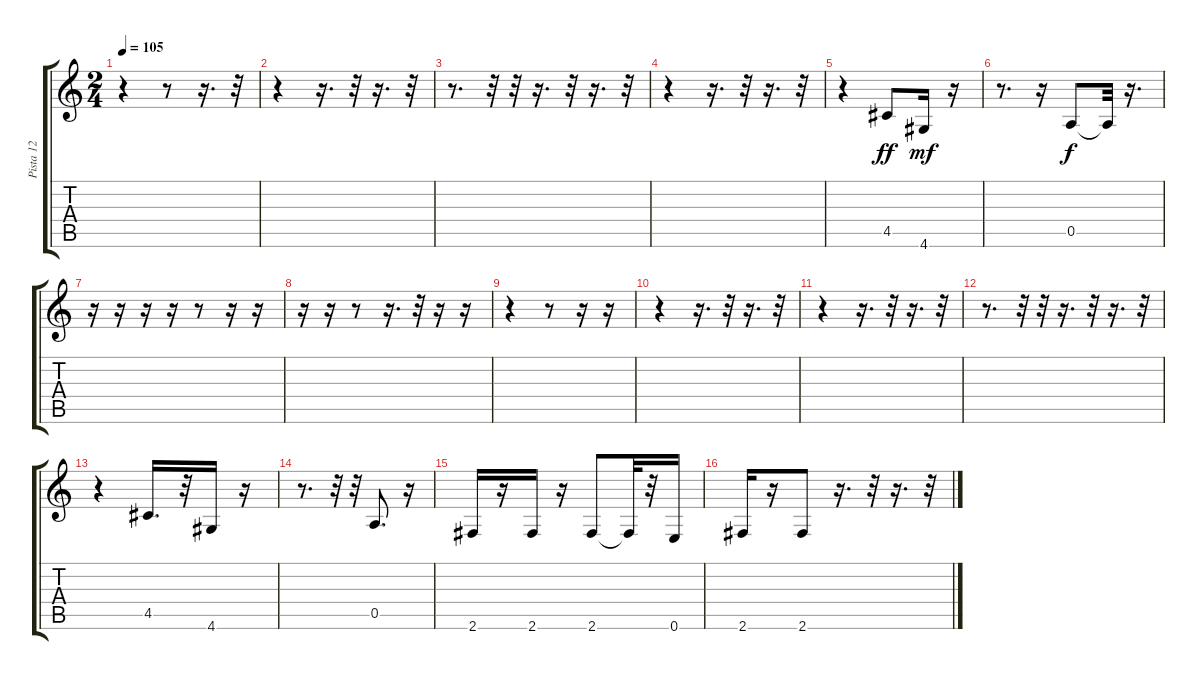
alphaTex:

\track ("Pista 12" "Pista 12") {instrument electricbassfinger}
\staff {score tabs}
\tuning (E4 B3 G3 D3 A2 E2) {hide}
\ts (2 4)
\tempo 105
\clef g2
\ks c
r.4{dy f} r.8 r.16{d} r.32 |
r.4 r.16{d} r.32 r.16{d} r.32 |
r.8{d} r.32 r.32 r.16{d} r.32 r.16{d} r.32 |
r.4 r.16{d} r.32 r.16{d} r.32 |
r.4 4.5.8{dy ff} 4.6.16{dy mf} r.16 |
r.8{d} r.16 0.5.8{dy f} 0.5{t}.32 r.16{d} |
r.16 r.16 r.16 r.16 r.8 r.16 r.16 |
r.16 r.16 r.8 r.16{d} r.32 r.16 r.16 |
r.4 r.8 r.16 r.16 |
r.4 r.16{d} r.32 r.16{d} r.32 |
r.4 r.16{d} r.32 r.16{d} r.32 |
r.8{d} r.32 r.32 r.16{d} r.32 r.16{d} r.32 |
r.4 4.5.16{d} r.32 4.6.16 r.16 |
r.8{d} r.32 r.32 0.5.8{d} r.16 |
2.6.16 r.16 2.6.16 r.16 2.6.8 2.6{t}.32 r.32 0.6.16 |
2.6.16 r.16 2.6.8 r.16{d} r.32 r.16{d} r.32
